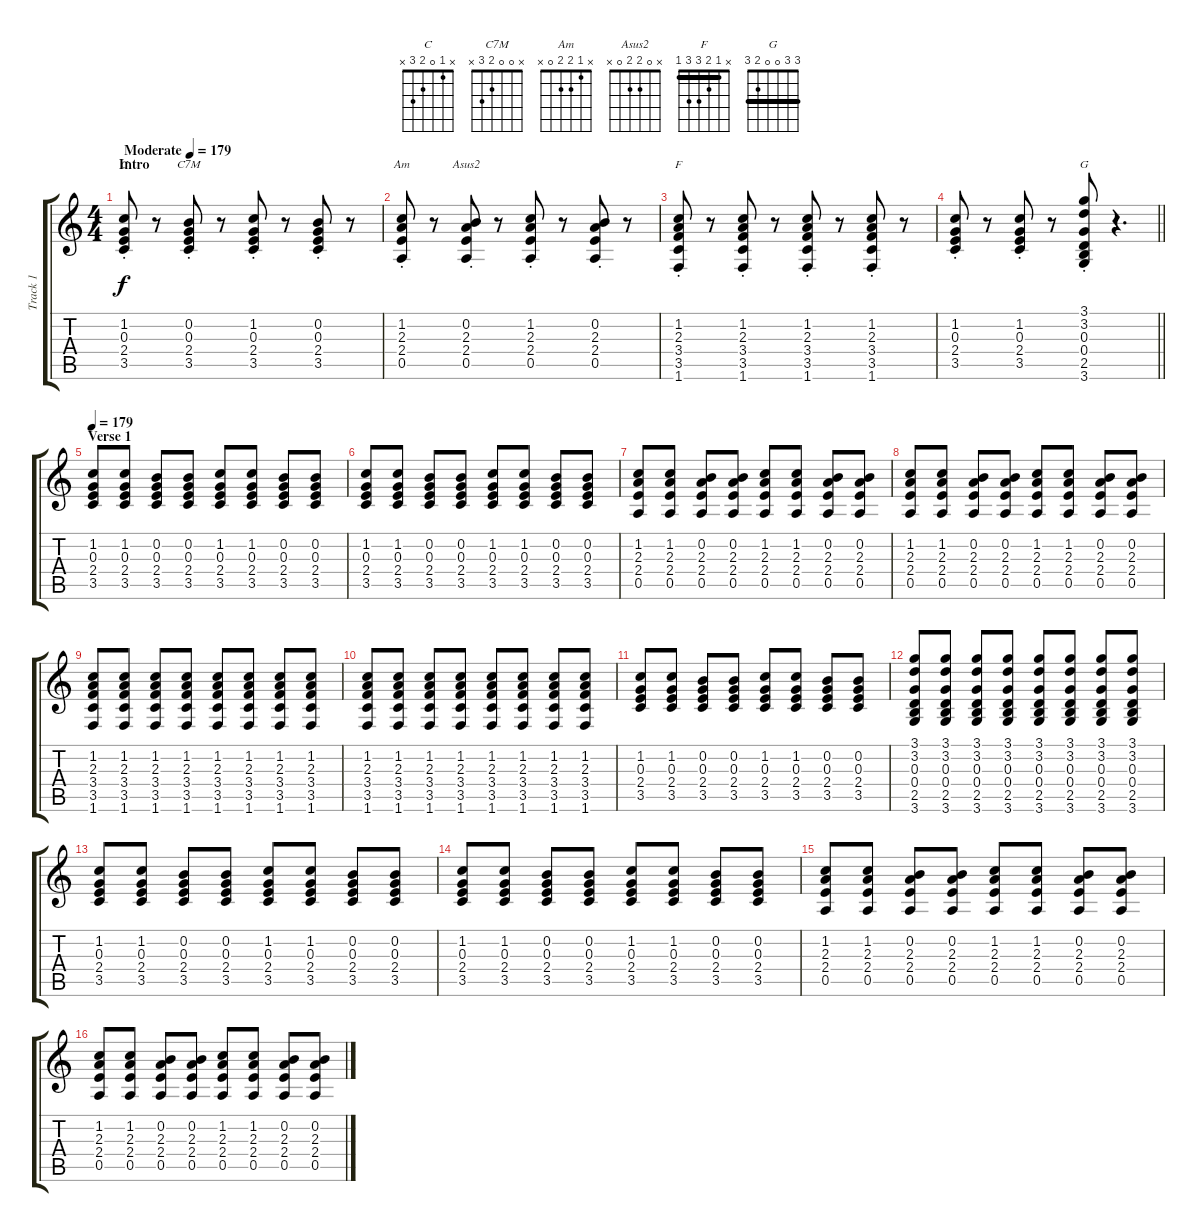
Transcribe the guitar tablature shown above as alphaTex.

\track ("Track 1" "Track 1") {instrument electricguitarclean}
\staff {score tabs}
\tuning (E4 B3 G3 D3 A2 E2) {hide}
\chord ("C" x 1 0 2 3 x)
\chord ("C7M" x 0 0 2 3 x)
\chord ("Am" x 1 2 2 0 x)
\chord ("Asus2" x 0 2 2 0 x)
\chord ("F" x 1 2 3 3 1) {barre 1}
\chord ("G" 3 3 0 0 2 3) {barre 3}
\ts (4 4)
\section ("" "Intro")
\tempo (179 "Moderate")
\tempo 70
\tempo (179 "Moderate")
\clef g2
\ks c
(1.2{st} 0.3{st} 2.4{st} 3.5{st}).8{ch "C" dy f instrument electricguitarclean} r.8 (0.2{st} 0.3{st} 2.4{st} 3.5{st}).8{ch "C7M"} r.8 (1.2{st} 0.3{st} 2.4{st} 3.5{st}).8 r.8 (0.2{st} 0.3{st} 2.4{st} 3.5{st}).8 r.8 |
(1.2{st} 2.3{st} 2.4{st} 0.5{st}).8{ch "Am"} r.8 (0.2{st} 2.3{st} 2.4{st} 0.5{st}).8{ch "Asus2"} r.8 (1.2{st} 2.3{st} 2.4{st} 0.5{st}).8 r.8 (0.2{st} 2.3{st} 2.4{st} 0.5{st}).8 r.8 |
(1.2{st} 2.3{st} 3.4{st} 3.5{st} 1.6{st}).8{ch "F"} r.8 (1.2{st} 2.3{st} 3.4{st} 3.5{st} 1.6{st}).8 r.8 (1.2{st} 2.3{st} 3.4{st} 3.5{st} 1.6{st}).8 r.8 (1.2{st} 2.3{st} 3.4{st} 3.5{st} 1.6{st}).8 r.8 |
\barLineRight lightlight
(1.2{st} 0.3{st} 2.4{st} 3.5{st}).8 r.8 (1.2{st} 0.3{st} 2.4{st} 3.5{st}).8 r.8 (3.1{st} 3.2{st} 0.3{st} 0.4{st} 2.5{st} 3.6{st}).8{ch "G"} r.4{d} |
\section ("" "Verse 1")
\tempo 179
(1.2 0.3 2.4 3.5).8 (1.2 0.3 2.4 3.5).8 (0.2 0.3 2.4 3.5).8 (0.2 0.3 2.4 3.5).8 (1.2 0.3 2.4 3.5).8 (1.2 0.3 2.4 3.5).8 (0.2 0.3 2.4 3.5).8 (0.2 0.3 2.4 3.5).8 |
(1.2 0.3 2.4 3.5).8 (1.2 0.3 2.4 3.5).8 (0.2 0.3 2.4 3.5).8 (0.2 0.3 2.4 3.5).8 (1.2 0.3 2.4 3.5).8 (1.2 0.3 2.4 3.5).8 (0.2 0.3 2.4 3.5).8 (0.2 0.3 2.4 3.5).8 |
(1.2 2.3 2.4 0.5).8 (1.2 2.3 2.4 0.5).8 (0.2 2.3 2.4 0.5).8 (0.2 2.3 2.4 0.5).8 (1.2 2.3 2.4 0.5).8 (1.2 2.3 2.4 0.5).8 (0.2 2.3 2.4 0.5).8 (0.2 2.3 2.4 0.5).8 |
(1.2 2.3 2.4 0.5).8 (1.2 2.3 2.4 0.5).8 (0.2 2.3 2.4 0.5).8 (0.2 2.3 2.4 0.5).8 (1.2 2.3 2.4 0.5).8 (1.2 2.3 2.4 0.5).8 (0.2 2.3 2.4 0.5).8 (0.2 2.3 2.4 0.5).8 |
(1.2 2.3 3.4 3.5 1.6).8 (1.2 2.3 3.4 3.5 1.6).8 (1.2 2.3 3.4 3.5 1.6).8 (1.2 2.3 3.4 3.5 1.6).8 (1.2 2.3 3.4 3.5 1.6).8 (1.2 2.3 3.4 3.5 1.6).8 (1.2 2.3 3.4 3.5 1.6).8 (1.2 2.3 3.4 3.5 1.6).8 |
(1.2 2.3 3.4 3.5 1.6).8 (1.2 2.3 3.4 3.5 1.6).8 (1.2 2.3 3.4 3.5 1.6).8 (1.2 2.3 3.4 3.5 1.6).8 (1.2 2.3 3.4 3.5 1.6).8 (1.2 2.3 3.4 3.5 1.6).8 (1.2 2.3 3.4 3.5 1.6).8 (1.2 2.3 3.4 3.5 1.6).8 |
(1.2 0.3 2.4 3.5).8 (1.2 0.3 2.4 3.5).8 (0.2 0.3 2.4 3.5).8 (0.2 0.3 2.4 3.5).8 (1.2 0.3 2.4 3.5).8 (1.2 0.3 2.4 3.5).8 (0.2 0.3 2.4 3.5).8 (0.2 0.3 2.4 3.5).8 |
(3.1 3.2 0.3 0.4 2.5 3.6).8 (3.1 3.2 0.3 0.4 2.5 3.6).8 (3.1 3.2 0.3 0.4 2.5 3.6).8 (3.1 3.2 0.3 0.4 2.5 3.6).8 (3.1 3.2 0.3 0.4 2.5 3.6).8 (3.1 3.2 0.3 0.4 2.5 3.6).8 (3.1 3.2 0.3 0.4 2.5 3.6).8 (3.1 3.2 0.3 0.4 2.5 3.6).8 |
(1.2 0.3 2.4 3.5).8 (1.2 0.3 2.4 3.5).8 (0.2 0.3 2.4 3.5).8 (0.2 0.3 2.4 3.5).8 (1.2 0.3 2.4 3.5).8 (1.2 0.3 2.4 3.5).8 (0.2 0.3 2.4 3.5).8 (0.2 0.3 2.4 3.5).8 |
(1.2 0.3 2.4 3.5).8 (1.2 0.3 2.4 3.5).8 (0.2 0.3 2.4 3.5).8 (0.2 0.3 2.4 3.5).8 (1.2 0.3 2.4 3.5).8 (1.2 0.3 2.4 3.5).8 (0.2 0.3 2.4 3.5).8 (0.2 0.3 2.4 3.5).8 |
(1.2 2.3 2.4 0.5).8 (1.2 2.3 2.4 0.5).8 (0.2 2.3 2.4 0.5).8 (0.2 2.3 2.4 0.5).8 (1.2 2.3 2.4 0.5).8 (1.2 2.3 2.4 0.5).8 (0.2 2.3 2.4 0.5).8 (0.2 2.3 2.4 0.5).8 |
(1.2 2.3 2.4 0.5).8 (1.2 2.3 2.4 0.5).8 (0.2 2.3 2.4 0.5).8 (0.2 2.3 2.4 0.5).8 (1.2 2.3 2.4 0.5).8 (1.2 2.3 2.4 0.5).8 (0.2 2.3 2.4 0.5).8 (0.2 2.3 2.4 0.5).8
